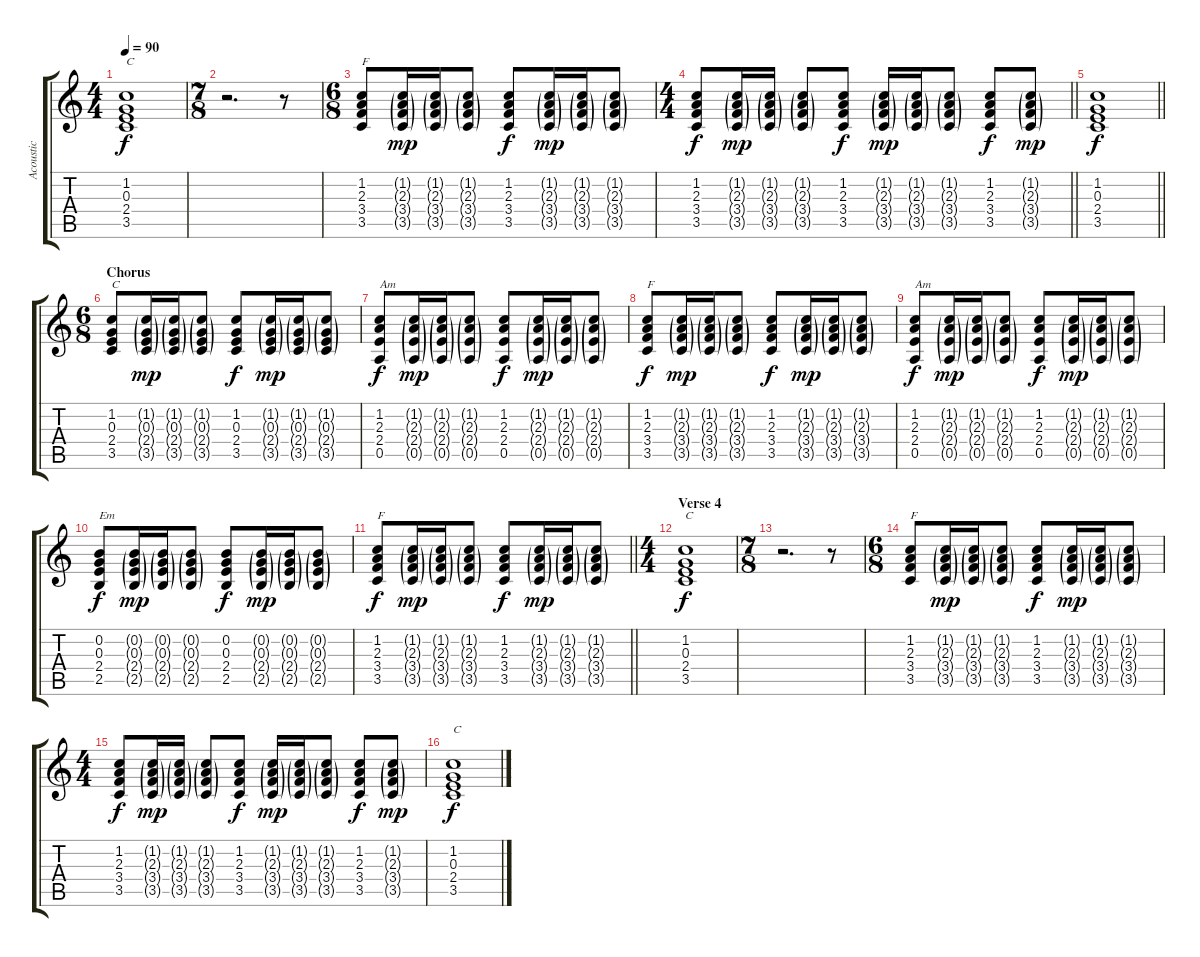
\track ("Acoustic" "Acoustic") {instrument acousticguitarsteel}
\staff {score tabs}
\tuning (E4 B3 G3 D3 A2 E2) {hide}
\ts (4 4)
\tempo 90
\clef g2
\ks c
(1.2 0.3 2.4 3.5).1{txt "C" dy f} |
\ts (7 8)
r.2{d} r.8 |
\ts (6 8)
(1.2 2.3 3.4 3.5).8{txt "F"} (1.2{g} 2.3{g} 3.4{g} 3.5{g}).16{dy mp} (1.2{g} 2.3{g} 3.4{g} 3.5{g}).16 (1.2{g} 2.3{g} 3.4{g} 3.5{g}).8 (1.2 2.3 3.4 3.5).8{dy f} (1.2{g} 2.3{g} 3.4{g} 3.5{g}).16{dy mp} (1.2{g} 2.3{g} 3.4{g} 3.5{g}).16 (1.2{g} 2.3{g} 3.4{g} 3.5{g}).8 |
\ts (4 4)
\barLineRight lightlight
(1.2 2.3 3.4 3.5).8{dy f} (1.2{g} 2.3{g} 3.4{g} 3.5{g}).16{dy mp} (1.2{g} 2.3{g} 3.4{g} 3.5{g}).16 (1.2{g} 2.3{g} 3.4{g} 3.5{g}).8 (1.2 2.3 3.4 3.5).8{dy f} (1.2{g} 2.3{g} 3.4{g} 3.5{g}).16{dy mp} (1.2{g} 2.3{g} 3.4{g} 3.5{g}).16 (1.2{g} 2.3{g} 3.4{g} 3.5{g}).8 (1.2 2.3 3.4 3.5).8{dy f} (1.2{g} 2.3{g} 3.4{g} 3.5{g}).8{dy mp} |
\barLineRight lightlight
(1.2 0.3 2.4 3.5).1{dy f} |
\ts (6 8)
\section ("" "Chorus")
(1.2 0.3 2.4 3.5).8{txt "C"} (1.2{g} 0.3{g} 2.4{g} 3.5{g}).16{dy mp} (1.2{g} 0.3{g} 2.4{g} 3.5{g}).16 (1.2{g} 0.3{g} 2.4{g} 3.5{g}).8 (1.2 0.3 2.4 3.5).8{dy f} (1.2{g} 0.3{g} 2.4{g} 3.5{g}).16{dy mp} (1.2{g} 0.3{g} 2.4{g} 3.5{g}).16 (1.2{g} 0.3{g} 2.4{g} 3.5{g}).8 |
(1.2 2.3 2.4 0.5).8{txt "Am" dy f} (1.2{g} 2.3{g} 2.4{g} 0.5{g}).16{dy mp} (1.2{g} 2.3{g} 2.4{g} 0.5{g}).16 (1.2{g} 2.3{g} 2.4{g} 0.5{g}).8 (1.2 2.3 2.4 0.5).8{dy f} (1.2{g} 2.3{g} 2.4{g} 0.5{g}).16{dy mp} (1.2{g} 2.3{g} 2.4{g} 0.5{g}).16 (1.2{g} 2.3{g} 2.4{g} 0.5{g}).8 |
(1.2 2.3 3.4 3.5).8{txt "F" dy f} (1.2{g} 2.3{g} 3.4{g} 3.5{g}).16{dy mp} (1.2{g} 2.3{g} 3.4{g} 3.5{g}).16 (1.2{g} 2.3{g} 3.4{g} 3.5{g}).8 (1.2 2.3 3.4 3.5).8{dy f} (1.2{g} 2.3{g} 3.4{g} 3.5{g}).16{dy mp} (1.2{g} 2.3{g} 3.4{g} 3.5{g}).16 (1.2{g} 2.3{g} 3.4{g} 3.5{g}).8 |
(1.2 2.3 2.4 0.5).8{txt "Am" dy f} (1.2{g} 2.3{g} 2.4{g} 0.5{g}).16{dy mp} (1.2{g} 2.3{g} 2.4{g} 0.5{g}).16 (1.2{g} 2.3{g} 2.4{g} 0.5{g}).8 (1.2 2.3 2.4 0.5).8{dy f} (1.2{g} 2.3{g} 2.4{g} 0.5{g}).16{dy mp} (1.2{g} 2.3{g} 2.4{g} 0.5{g}).16 (1.2{g} 2.3{g} 2.4{g} 0.5{g}).8 |
(0.2 0.3 2.4 2.5).8{txt "Em" dy f} (0.2{g} 0.3{g} 2.4{g} 2.5{g}).16{dy mp} (0.2{g} 0.3{g} 2.4{g} 2.5{g}).16 (0.2{g} 0.3{g} 2.4{g} 2.5{g}).8 (0.2 0.3 2.4 2.5).8{dy f} (0.2{g} 0.3{g} 2.4{g} 2.5{g}).16{dy mp} (0.2{g} 0.3{g} 2.4{g} 2.5{g}).16 (0.2{g} 0.3{g} 2.4{g} 2.5{g}).8 |
\barLineRight lightlight
(1.2 2.3 3.4 3.5).8{txt "F" dy f} (1.2{g} 2.3{g} 3.4{g} 3.5{g}).16{dy mp} (1.2{g} 2.3{g} 3.4{g} 3.5{g}).16 (1.2{g} 2.3{g} 3.4{g} 3.5{g}).8 (1.2 2.3 3.4 3.5).8{dy f} (1.2{g} 2.3{g} 3.4{g} 3.5{g}).16{dy mp} (1.2{g} 2.3{g} 3.4{g} 3.5{g}).16 (1.2{g} 2.3{g} 3.4{g} 3.5{g}).8 |
\ts (4 4)
\section ("" "Verse 4")
(1.2 0.3 2.4 3.5).1{txt "C" dy f} |
\ts (7 8)
r.2{d} r.8 |
\ts (6 8)
(1.2 2.3 3.4 3.5).8{txt "F"} (1.2{g} 2.3{g} 3.4{g} 3.5{g}).16{dy mp} (1.2{g} 2.3{g} 3.4{g} 3.5{g}).16 (1.2{g} 2.3{g} 3.4{g} 3.5{g}).8 (1.2 2.3 3.4 3.5).8{dy f} (1.2{g} 2.3{g} 3.4{g} 3.5{g}).16{dy mp} (1.2{g} 2.3{g} 3.4{g} 3.5{g}).16 (1.2{g} 2.3{g} 3.4{g} 3.5{g}).8 |
\ts (4 4)
(1.2 2.3 3.4 3.5).8{dy f} (1.2{g} 2.3{g} 3.4{g} 3.5{g}).16{dy mp} (1.2{g} 2.3{g} 3.4{g} 3.5{g}).16 (1.2{g} 2.3{g} 3.4{g} 3.5{g}).8 (1.2 2.3 3.4 3.5).8{dy f} (1.2{g} 2.3{g} 3.4{g} 3.5{g}).16{dy mp} (1.2{g} 2.3{g} 3.4{g} 3.5{g}).16 (1.2{g} 2.3{g} 3.4{g} 3.5{g}).8 (1.2 2.3 3.4 3.5).8{dy f} (1.2{g} 2.3{g} 3.4{g} 3.5{g}).8{dy mp} |
(1.2 0.3 2.4 3.5).1{txt "C" dy f}
